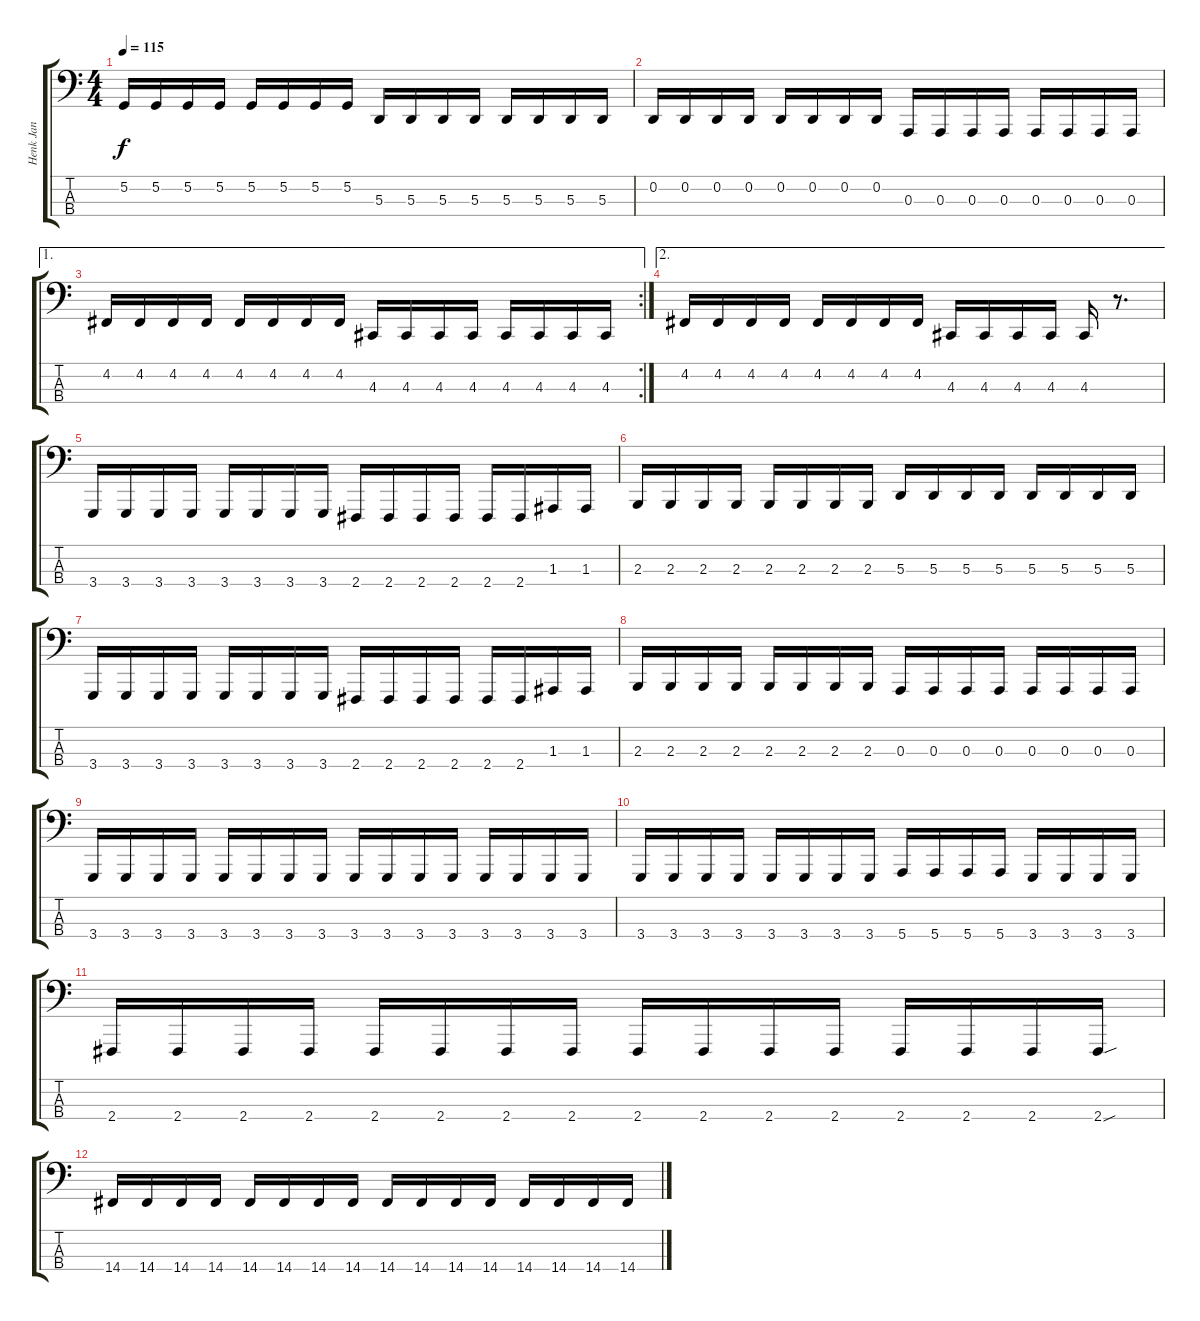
\track ("Henk Jan" "Henk Jan") {instrument lead2sawtooth}
\staff {score tabs}
\tuning (G2 D2 A1 E1) {hide}
\ts (4 4)
\tempo 115
\clef f4
\ks c
5.2.16{dy f} 5.2.16 5.2.16 5.2.16 5.2.16 5.2.16 5.2.16 5.2.16 5.3.16 5.3.16 5.3.16 5.3.16 5.3.16 5.3.16 5.3.16 5.3.16 |
0.2.16 0.2.16 0.2.16 0.2.16 0.2.16 0.2.16 0.2.16 0.2.16 0.3.16 0.3.16 0.3.16 0.3.16 0.3.16 0.3.16 0.3.16 0.3.16 |
\ae 1
\rc 2
4.2.16 4.2.16 4.2.16 4.2.16 4.2.16 4.2.16 4.2.16 4.2.16 4.3.16 4.3.16 4.3.16 4.3.16 4.3.16 4.3.16 4.3.16 4.3.16 |
\ae 2
4.2.16 4.2.16 4.2.16 4.2.16 4.2.16 4.2.16 4.2.16 4.2.16 4.3.16 4.3.16 4.3.16 4.3.16 4.3.16 r.8{d} |
3.4.16 3.4.16 3.4.16 3.4.16 3.4.16 3.4.16 3.4.16 3.4.16 2.4.16 2.4.16 2.4.16 2.4.16 2.4.16 2.4.16 1.3.16 1.3.16 |
2.3.16 2.3.16 2.3.16 2.3.16 2.3.16 2.3.16 2.3.16 2.3.16 5.3.16 5.3.16 5.3.16 5.3.16 5.3.16 5.3.16 5.3.16 5.3.16 |
3.4.16 3.4.16 3.4.16 3.4.16 3.4.16 3.4.16 3.4.16 3.4.16 2.4.16 2.4.16 2.4.16 2.4.16 2.4.16 2.4.16 1.3.16 1.3.16 |
2.3.16 2.3.16 2.3.16 2.3.16 2.3.16 2.3.16 2.3.16 2.3.16 0.3.16 0.3.16 0.3.16 0.3.16 0.3.16 0.3.16 0.3.16 0.3.16 |
3.4.16 3.4.16 3.4.16 3.4.16 3.4.16 3.4.16 3.4.16 3.4.16 3.4.16 3.4.16 3.4.16 3.4.16 3.4.16 3.4.16 3.4.16 3.4.16 |
3.4.16 3.4.16 3.4.16 3.4.16 3.4.16 3.4.16 3.4.16 3.4.16 5.4.16 5.4.16 5.4.16 5.4.16 3.4.16 3.4.16 3.4.16 3.4.16 |
2.4.16 2.4.16 2.4.16 2.4.16 2.4.16 2.4.16 2.4.16 2.4.16 2.4.16 2.4.16 2.4.16 2.4.16 2.4.16 2.4.16 2.4.16 2.4{sou}.16 |
14.4.16 14.4.16 14.4.16 14.4.16 14.4.16 14.4.16 14.4.16 14.4.16 14.4.16 14.4.16 14.4.16 14.4.16 14.4.16 14.4.16 14.4.16 14.4.16
